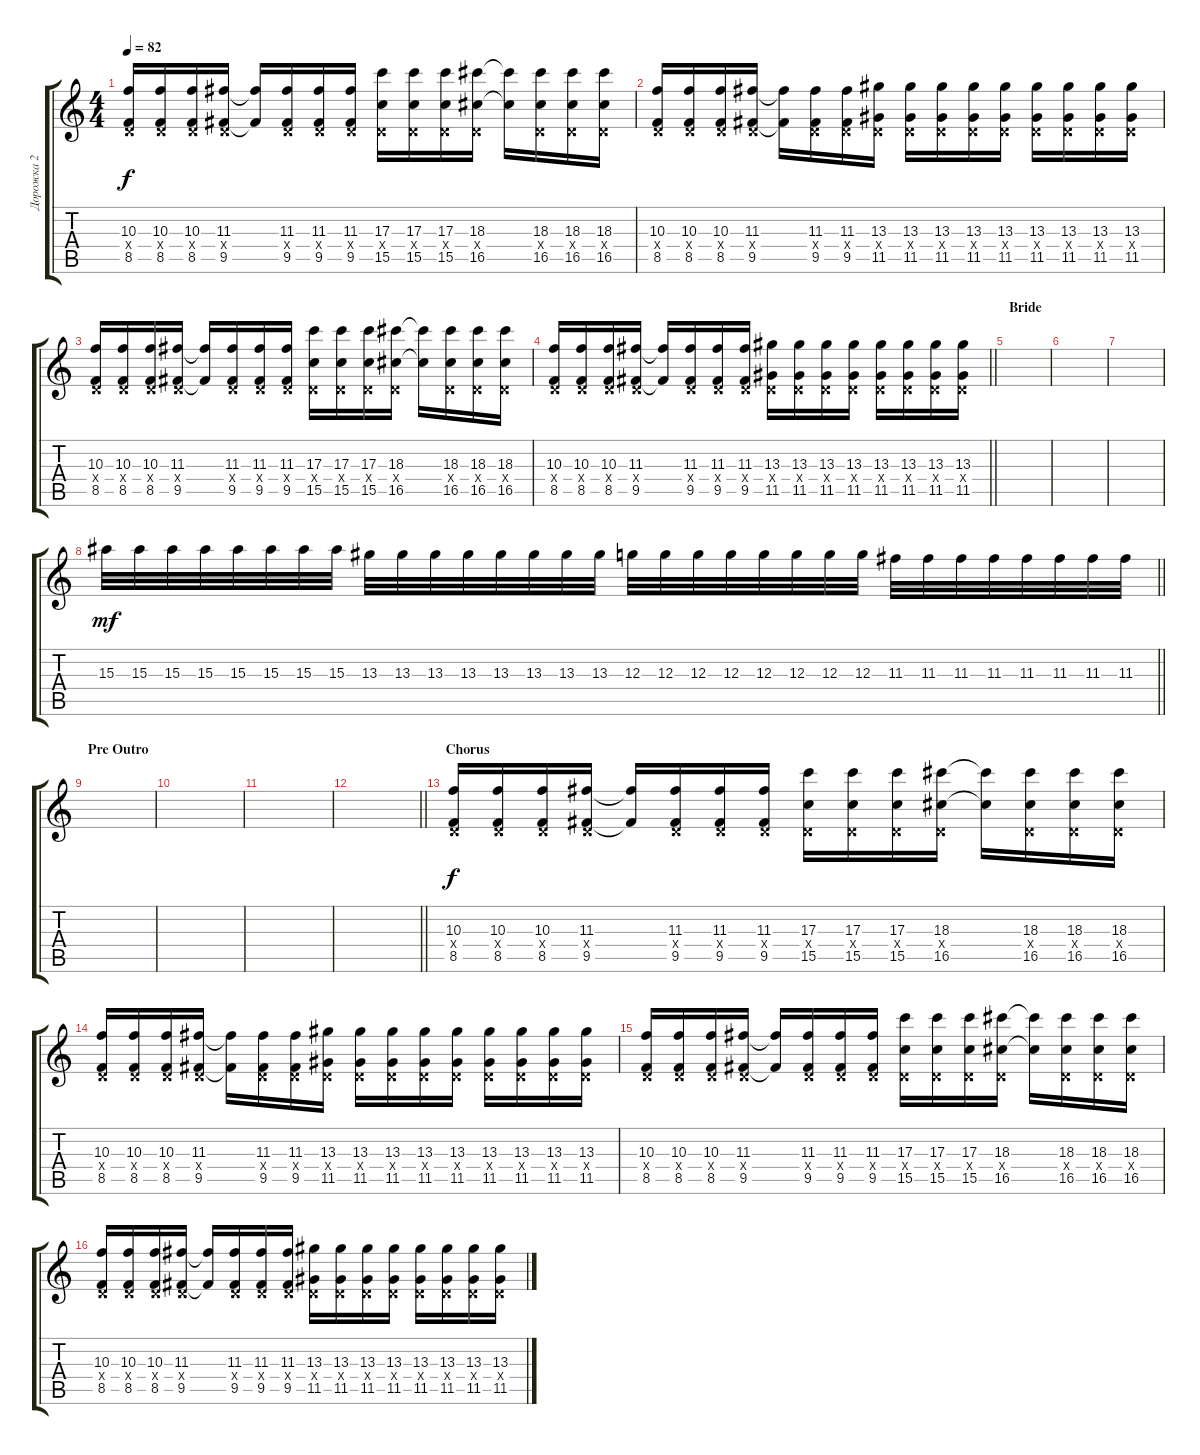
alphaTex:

\track ("Дорожка 2" "Дорожка 2") {instrument distortionguitar}
\staff {score tabs}
\tuning (E4 B3 G3 D3 A2 E2) {hide}
\ts (4 4)
\tempo 82
\clef g2
\ks c
(10.3 0.4{x} 8.5).16{dy f} (10.3 0.4{x} 8.5).16 (10.3 0.4{x} 8.5).16 (11.3 0.4{x} 9.5).16 (11.3{t} 9.5{t}).16 (11.3 0.4{x} 9.5).16 (11.3 0.4{x} 9.5).16 (11.3 0.4{x} 9.5).16 (17.3 0.4{x} 15.5).16 (17.3 0.4{x} 15.5).16 (17.3 0.4{x} 15.5).16 (18.3 0.4{x} 16.5).16 (18.3{t} 16.5{t}).16 (18.3 0.4{x} 16.5).16 (18.3 0.4{x} 16.5).16 (18.3 0.4{x} 16.5).16 |
(10.3 0.4{x} 8.5).16 (10.3 0.4{x} 8.5).16 (10.3 0.4{x} 8.5).16 (11.3 0.4{x} 9.5).16 (11.3{t} 9.5{t}).16 (11.3 0.4{x} 9.5).16 (11.3 0.4{x} 9.5).16 (13.3 0.4{x} 11.5).16 (13.3 0.4{x} 11.5).16 (13.3 0.4{x} 11.5).16 (13.3 0.4{x} 11.5).16 (13.3 0.4{x} 11.5).16 (13.3 0.4{x} 11.5).16 (13.3 0.4{x} 11.5).16 (13.3 0.4{x} 11.5).16 (13.3 0.4{x} 11.5).16 |
(10.3 0.4{x} 8.5).16 (10.3 0.4{x} 8.5).16 (10.3 0.4{x} 8.5).16 (11.3 0.4{x} 9.5).16 (11.3{t} 9.5{t}).16 (11.3 0.4{x} 9.5).16 (11.3 0.4{x} 9.5).16 (11.3 0.4{x} 9.5).16 (17.3 0.4{x} 15.5).16 (17.3 0.4{x} 15.5).16 (17.3 0.4{x} 15.5).16 (18.3 0.4{x} 16.5).16 (18.3{t} 16.5{t}).16 (18.3 0.4{x} 16.5).16 (18.3 0.4{x} 16.5).16 (18.3 0.4{x} 16.5).16 |
\barLineRight lightlight
(10.3 0.4{x} 8.5).16 (10.3 0.4{x} 8.5).16 (10.3 0.4{x} 8.5).16 (11.3 0.4{x} 9.5).16 (11.3{t} 9.5{t}).16 (11.3 0.4{x} 9.5).16 (11.3 0.4{x} 9.5).16 (11.3 0.4{x} 9.5).16 (13.3 0.4{x} 11.5).16 (13.3 0.4{x} 11.5).16 (13.3 0.4{x} 11.5).16 (13.3 0.4{x} 11.5).16 (13.3 0.4{x} 11.5).16 (13.3 0.4{x} 11.5).16 (13.3 0.4{x} 11.5).16 (13.3 0.4{x} 11.5).16 |
\section ("" "Bride")
|
|
|
\barLineRight lightlight
15.3.32{dy mf volume 12 balance 14} 15.3.32 15.3.32 15.3.32 15.3.32 15.3.32 15.3.32 15.3.32 13.3.32 13.3.32 13.3.32 13.3.32 13.3.32 13.3.32 13.3.32 13.3.32 12.3.32 12.3.32 12.3.32 12.3.32 12.3.32 12.3.32 12.3.32 12.3.32 11.3.32 11.3.32 11.3.32 11.3.32 11.3.32 11.3.32 11.3.32 11.3.32 |
\section ("" "Pre Outro")
|
|
|
\barLineRight lightlight
|
\section ("" "Chorus")
(10.3 0.4{x} 8.5).16{dy f} (10.3 0.4{x} 8.5).16 (10.3 0.4{x} 8.5).16 (11.3 0.4{x} 9.5).16 (11.3{t} 9.5{t}).16 (11.3 0.4{x} 9.5).16 (11.3 0.4{x} 9.5).16 (11.3 0.4{x} 9.5).16 (17.3 0.4{x} 15.5).16 (17.3 0.4{x} 15.5).16 (17.3 0.4{x} 15.5).16 (18.3 0.4{x} 16.5).16 (18.3{t} 16.5{t}).16 (18.3 0.4{x} 16.5).16 (18.3 0.4{x} 16.5).16 (18.3 0.4{x} 16.5).16 |
(10.3 0.4{x} 8.5).16 (10.3 0.4{x} 8.5).16 (10.3 0.4{x} 8.5).16 (11.3 0.4{x} 9.5).16 (11.3{t} 9.5{t}).16 (11.3 0.4{x} 9.5).16 (11.3 0.4{x} 9.5).16 (13.3 0.4{x} 11.5).16 (13.3 0.4{x} 11.5).16 (13.3 0.4{x} 11.5).16 (13.3 0.4{x} 11.5).16 (13.3 0.4{x} 11.5).16 (13.3 0.4{x} 11.5).16 (13.3 0.4{x} 11.5).16 (13.3 0.4{x} 11.5).16 (13.3 0.4{x} 11.5).16 |
(10.3 0.4{x} 8.5).16 (10.3 0.4{x} 8.5).16 (10.3 0.4{x} 8.5).16 (11.3 0.4{x} 9.5).16 (11.3{t} 9.5{t}).16 (11.3 0.4{x} 9.5).16 (11.3 0.4{x} 9.5).16 (11.3 0.4{x} 9.5).16 (17.3 0.4{x} 15.5).16 (17.3 0.4{x} 15.5).16 (17.3 0.4{x} 15.5).16 (18.3 0.4{x} 16.5).16 (18.3{t} 16.5{t}).16 (18.3 0.4{x} 16.5).16 (18.3 0.4{x} 16.5).16 (18.3 0.4{x} 16.5).16 |
(10.3 0.4{x} 8.5).16 (10.3 0.4{x} 8.5).16 (10.3 0.4{x} 8.5).16 (11.3 0.4{x} 9.5).16 (11.3{t} 9.5{t}).16 (11.3 0.4{x} 9.5).16 (11.3 0.4{x} 9.5).16 (11.3 0.4{x} 9.5).16 (13.3 0.4{x} 11.5).16 (13.3 0.4{x} 11.5).16 (13.3 0.4{x} 11.5).16 (13.3 0.4{x} 11.5).16 (13.3 0.4{x} 11.5).16 (13.3 0.4{x} 11.5).16 (13.3 0.4{x} 11.5).16 (13.3 0.4{x} 11.5).16
